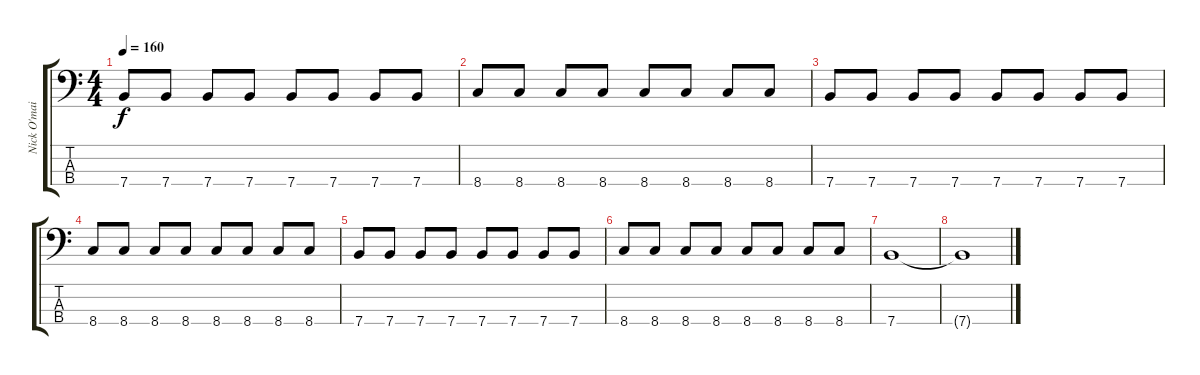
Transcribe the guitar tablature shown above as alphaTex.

\track ("Nick O'maily" "Nick O'mai") {instrument electricbasspick}
\staff {score tabs}
\tuning (G2 D2 A1 E1) {hide}
\ts (4 4)
\tempo 160
\clef f4
\ks c
7.4.8{dy f} 7.4.8 7.4.8 7.4.8 7.4.8 7.4.8 7.4.8 7.4.8 |
8.4.8 8.4.8 8.4.8 8.4.8 8.4.8 8.4.8 8.4.8 8.4.8 |
7.4.8 7.4.8 7.4.8 7.4.8 7.4.8 7.4.8 7.4.8 7.4.8 |
8.4.8 8.4.8 8.4.8 8.4.8 8.4.8 8.4.8 8.4.8 8.4.8 |
7.4.8 7.4.8 7.4.8 7.4.8 7.4.8 7.4.8 7.4.8 7.4.8 |
8.4.8 8.4.8 8.4.8 8.4.8 8.4.8 8.4.8 8.4.8 8.4.8 |
7.4.1 |
7.4{t}.1{volume 5}
